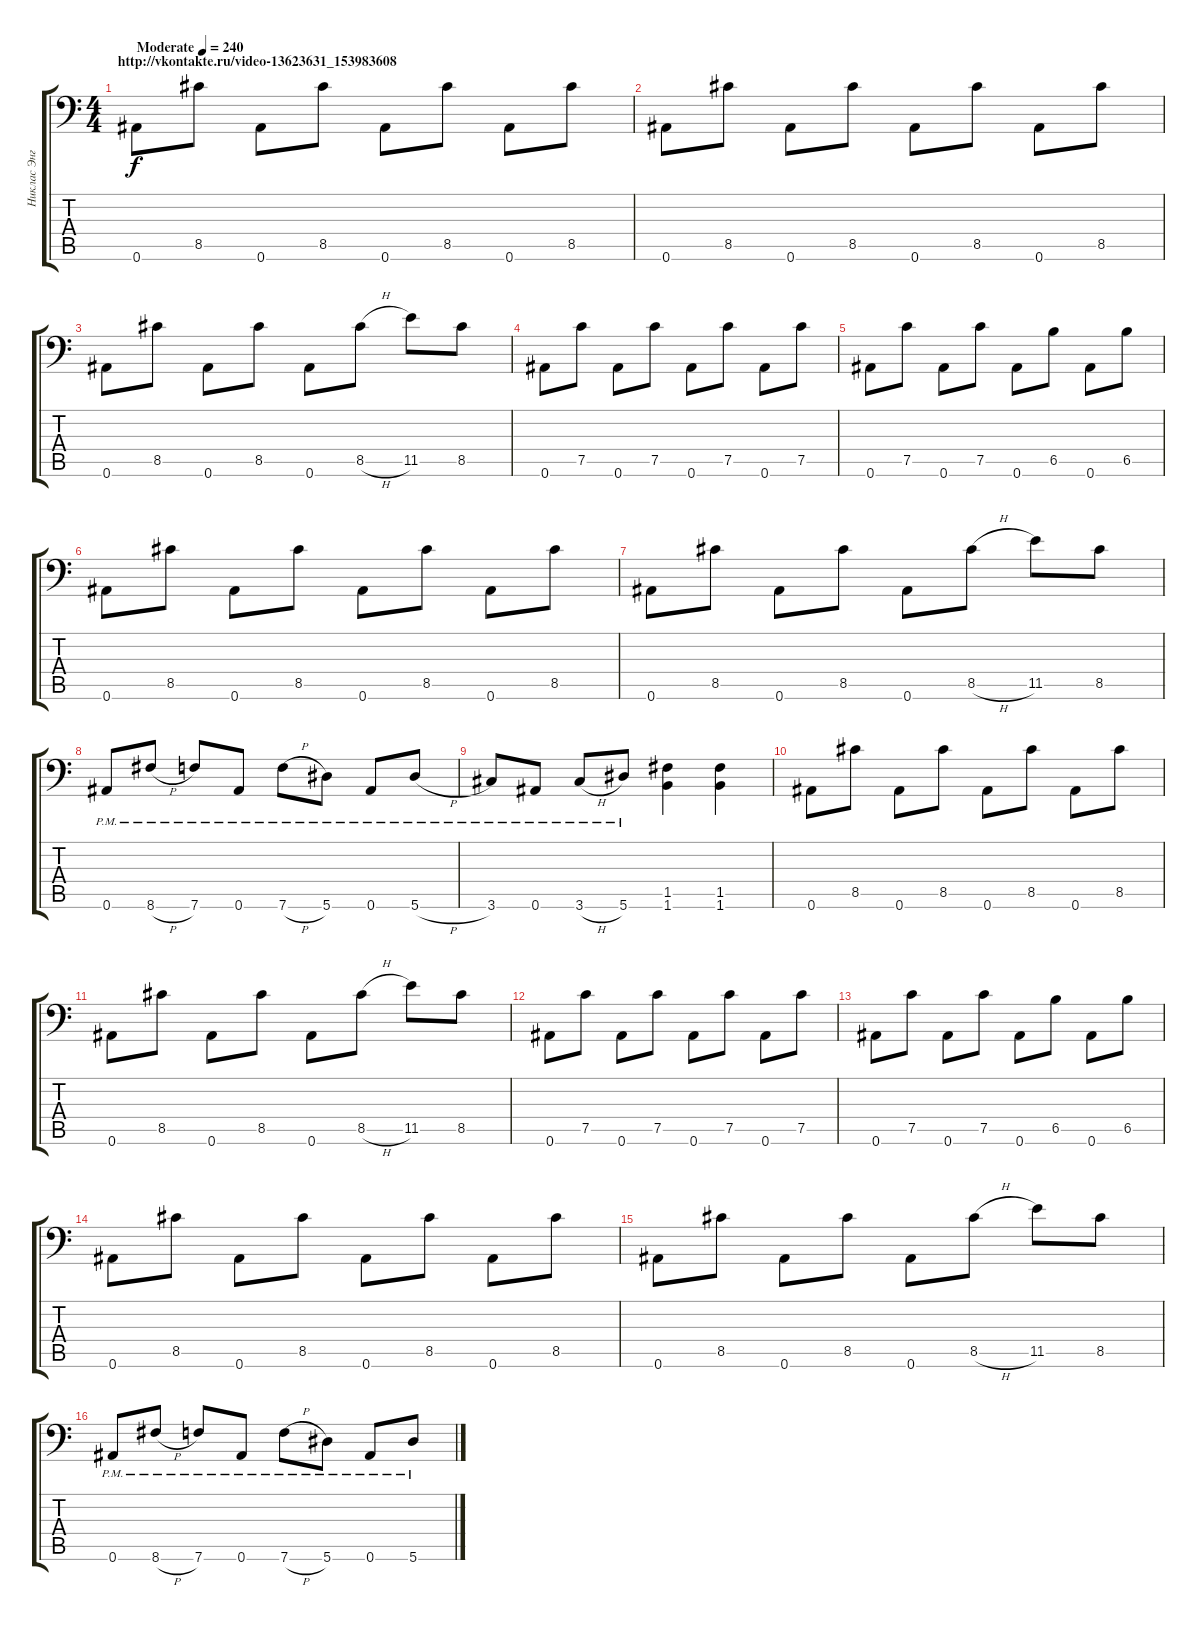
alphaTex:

\track ("Никлас Энгелин(уже он)" "Никлас Энг") {instrument distortionguitar}
\staff {score tabs}
\tuning (C4 G3 Eb3 Bb2 F2 Bb1) {hide}
\ts (4 4)
\section ("" "http://vkontakte.ru/video-13623631_153983608")
\tempo (240 "Moderate")
\clef f4
\ks c
0.6.8{dy f instrument distortionguitar} 8.5.8 0.6.8 8.5.8 0.6.8 8.5.8 0.6.8 8.5.8 |
0.6.8 8.5.8 0.6.8 8.5.8 0.6.8 8.5.8 0.6.8 8.5.8 |
0.6.8 8.5.8 0.6.8 8.5.8 0.6.8 8.5{h}.8 11.5.8 8.5.8 |
0.6.8 7.5.8 0.6.8 7.5.8 0.6.8 7.5.8 0.6.8 7.5.8 |
0.6.8 7.5.8 0.6.8 7.5.8 0.6.8 6.5.8 0.6.8 6.5.8 |
0.6.8 8.5.8 0.6.8 8.5.8 0.6.8 8.5.8 0.6.8 8.5.8 |
0.6.8 8.5.8 0.6.8 8.5.8 0.6.8 8.5{h}.8 11.5.8 8.5.8 |
0.6{pm}.8 8.6{h pm}.8 7.6{pm}.8 0.6{pm}.8 7.6{h pm}.8 5.6{pm}.8 0.6{pm}.8 5.6{h pm}.8 |
3.6{pm}.8 0.6{pm}.8 3.6{h pm}.8 5.6{pm}.8 (1.5 1.6).4 (1.5 1.6).4 |
0.6.8 8.5.8 0.6.8 8.5.8 0.6.8 8.5.8 0.6.8 8.5.8 |
0.6.8 8.5.8 0.6.8 8.5.8 0.6.8 8.5{h}.8 11.5.8 8.5.8 |
0.6.8 7.5.8 0.6.8 7.5.8 0.6.8 7.5.8 0.6.8 7.5.8 |
0.6.8 7.5.8 0.6.8 7.5.8 0.6.8 6.5.8 0.6.8 6.5.8 |
0.6.8 8.5.8 0.6.8 8.5.8 0.6.8 8.5.8 0.6.8 8.5.8 |
0.6.8 8.5.8 0.6.8 8.5.8 0.6.8 8.5{h}.8 11.5.8 8.5.8 |
0.6{pm}.8 8.6{h pm}.8 7.6{pm}.8 0.6{pm}.8 7.6{h pm}.8 5.6{pm}.8 0.6{pm}.8 5.6{h pm}.8
